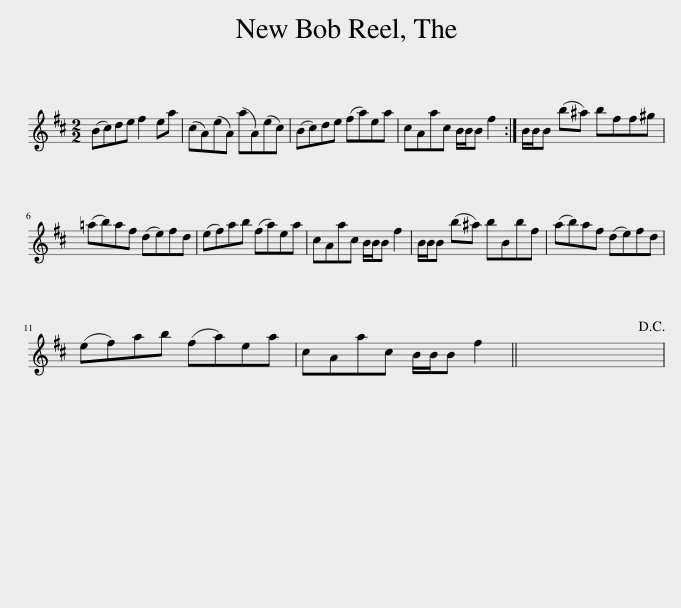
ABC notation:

X:1
L:1/8
M:2/2
I:linebreak $
K:Bmin
V:1 treble
V:1
 (Bc)de f2 ea | (cA)(eA) (aA)(ec) | (Bc)de (fa)ea | cAac B/B/B f2 :| B/B/B (b^a) bff^g |$ %5
 (=ab)af (de)fd | (ef)ab (fa)ea | cAac B/B/B f2 | B/B/B (b^a) bBbf | (ab)af (de)fd |$ %10
 (ef)ab (fa)ea | cAac B/B/B f2 || x8!D.C.! | %13
